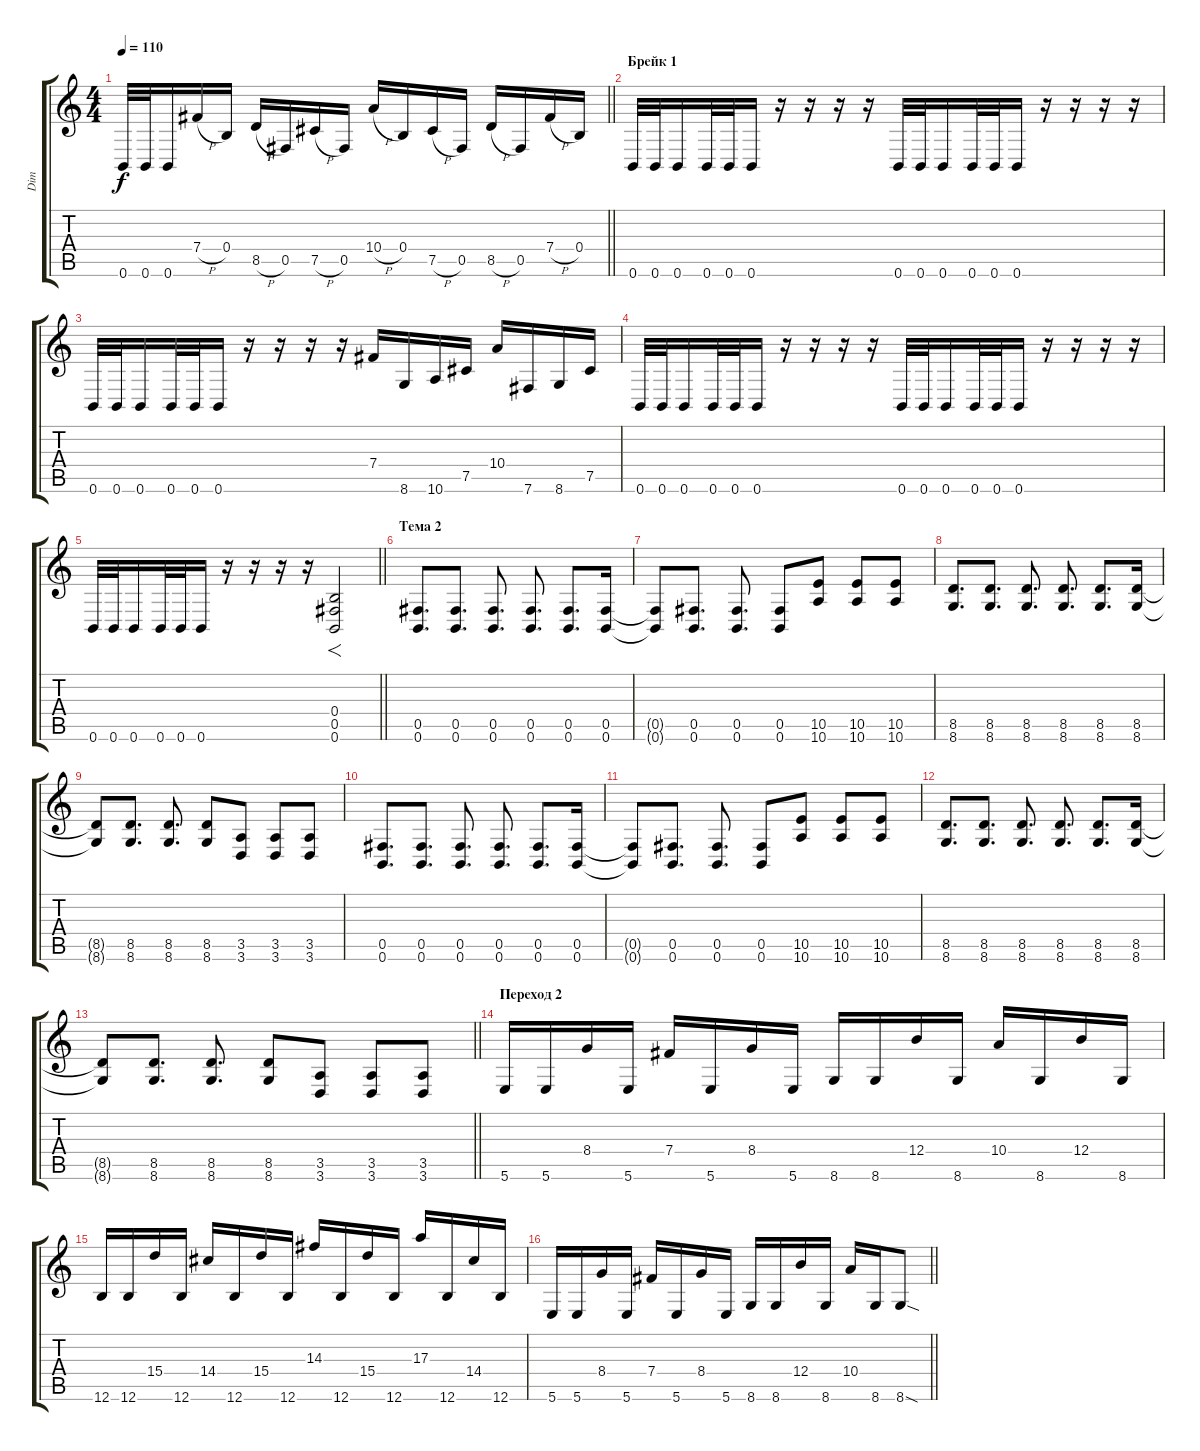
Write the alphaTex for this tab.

\track ("Dim" "Dim") {instrument distortionguitar}
\staff {score tabs}
\tuning (Db4 Ab3 E3 B2 Gb2 B1) {hide}
\ts (4 4)
\tempo 110
\clef g2
\barLineRight lightlight
\ks c
0.6.32{dy f} 0.6.32 0.6.16 7.4{h}.16 0.4.16 8.5{h}.16 0.5.16 7.5{h}.16 0.5.16 10.4{h}.16 0.4.16 7.5{h}.16 0.5.16 8.5{h}.16 0.5.16 7.4{h}.16 0.4.16 |
\section ("" "Брейк 1")
0.6.32 0.6.32 0.6.16 0.6.32 0.6.32 0.6.16 r.16 r.16 r.16 r.16 0.6.32 0.6.32 0.6.16 0.6.32 0.6.32 0.6.16 r.16 r.16 r.16 r.16 |
0.6.32 0.6.32 0.6.16 0.6.32 0.6.32 0.6.16 r.16 r.16 r.16 r.16 7.4.16 8.6.16 10.6.16 7.5.16 10.4.16 7.6.16 8.6.16 7.5.16 |
0.6.32 0.6.32 0.6.16 0.6.32 0.6.32 0.6.16 r.16 r.16 r.16 r.16 0.6.32 0.6.32 0.6.16 0.6.32 0.6.32 0.6.16 r.16 r.16 r.16 r.16 |
\barLineRight lightlight
0.6.32 0.6.32 0.6.16 0.6.32 0.6.32 0.6.16 r.16 r.16 r.16 r.16 (0.4 0.5 0.6).2{f} |
\section ("" "Тема 2")
(0.5 0.6).8{d} (0.5 0.6).8{d} (0.5 0.6).8{d} (0.5 0.6).8{d} (0.5 0.6).8{d} (0.5 0.6).16 |
(0.5{t} 0.6{t}).8 (0.5 0.6).8{d} (0.5 0.6).8{d} (0.5 0.6).8 (10.5 10.6).8 (10.5 10.6).8 (10.5 10.6).8 |
(8.5 8.6).8{d} (8.5 8.6).8{d} (8.5 8.6).8{d} (8.5 8.6).8{d} (8.5 8.6).8{d} (8.5 8.6).16 |
(8.5{t} 8.6{t}).8 (8.5 8.6).8{d} (8.5 8.6).8{d} (8.5 8.6).8 (3.5 3.6).8 (3.5 3.6).8 (3.5 3.6).8 |
(0.5 0.6).8{d} (0.5 0.6).8{d} (0.5 0.6).8{d} (0.5 0.6).8{d} (0.5 0.6).8{d} (0.5 0.6).16 |
(0.5{t} 0.6{t}).8 (0.5 0.6).8{d} (0.5 0.6).8{d} (0.5 0.6).8 (10.5 10.6).8 (10.5 10.6).8 (10.5 10.6).8 |
(8.5 8.6).8{d} (8.5 8.6).8{d} (8.5 8.6).8{d} (8.5 8.6).8{d} (8.5 8.6).8{d} (8.5 8.6).16 |
\barLineRight lightlight
(8.5{t} 8.6{t}).8 (8.5 8.6).8{d} (8.5 8.6).8{d} (8.5 8.6).8 (3.5 3.6).8 (3.5 3.6).8 (3.5 3.6).8 |
\section ("" "Переход 2")
5.6.16 5.6.16 8.4.16 5.6.16 7.4.16 5.6.16 8.4.16 5.6.16 8.6.16 8.6.16 12.4.16 8.6.16 10.4.16 8.6.16 12.4.16 8.6.16 |
12.6.16 12.6.16 15.4.16 12.6.16 14.4.16 12.6.16 15.4.16 12.6.16 14.3.16 12.6.16 15.4.16 12.6.16 17.3.16 12.6.16 14.4.16 12.6.16 |
\barLineRight lightlight
5.6.16 5.6.16 8.4.16 5.6.16 7.4.16 5.6.16 8.4.16 5.6.16 8.6.16 8.6.16 12.4.16 8.6.16 10.4.16 8.6.16 8.6{sod}.8
